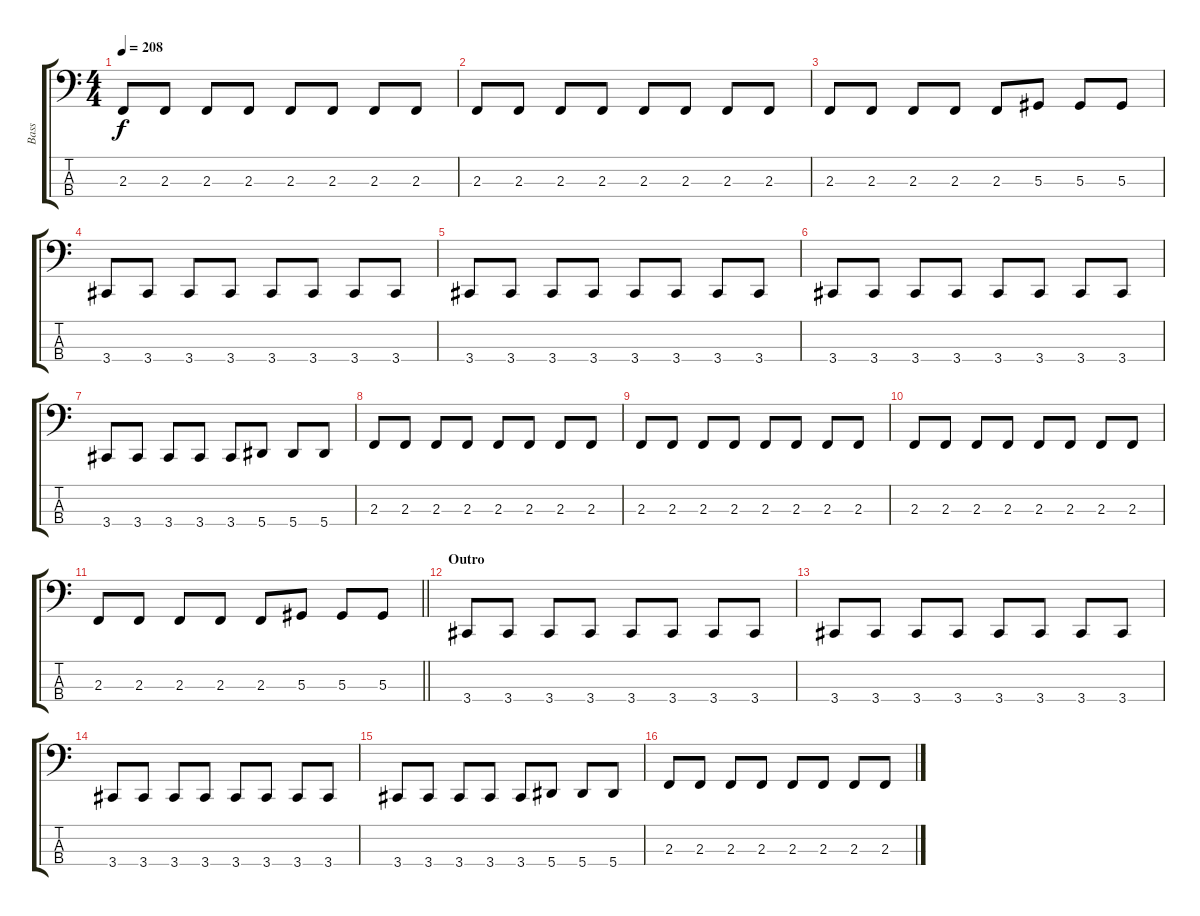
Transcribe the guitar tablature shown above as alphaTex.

\track ("Bass" "Bass") {instrument electricbassfinger}
\staff {score tabs}
\tuning (Db2 Ab1 Eb1 Bb0) {hide}
\ts (4 4)
\tempo 208
\clef f4
\ks c
2.3.8{dy f} 2.3.8 2.3.8 2.3.8 2.3.8 2.3.8 2.3.8 2.3.8 |
2.3.8 2.3.8 2.3.8 2.3.8 2.3.8 2.3.8 2.3.8 2.3.8 |
2.3.8 2.3.8 2.3.8 2.3.8 2.3.8 5.3.8 5.3.8 5.3.8 |
3.4.8 3.4.8 3.4.8 3.4.8 3.4.8 3.4.8 3.4.8 3.4.8 |
3.4.8 3.4.8 3.4.8 3.4.8 3.4.8 3.4.8 3.4.8 3.4.8 |
3.4.8 3.4.8 3.4.8 3.4.8 3.4.8 3.4.8 3.4.8 3.4.8 |
3.4.8 3.4.8 3.4.8 3.4.8 3.4.8 5.4.8 5.4.8 5.4.8 |
2.3.8 2.3.8 2.3.8 2.3.8 2.3.8 2.3.8 2.3.8 2.3.8 |
2.3.8 2.3.8 2.3.8 2.3.8 2.3.8 2.3.8 2.3.8 2.3.8 |
2.3.8 2.3.8 2.3.8 2.3.8 2.3.8 2.3.8 2.3.8 2.3.8 |
\barLineRight lightlight
2.3.8 2.3.8 2.3.8 2.3.8 2.3.8 5.3.8 5.3.8 5.3.8 |
\section ("" "Outro")
3.4.8 3.4.8 3.4.8 3.4.8 3.4.8 3.4.8 3.4.8 3.4.8 |
3.4.8 3.4.8 3.4.8 3.4.8 3.4.8 3.4.8 3.4.8 3.4.8 |
3.4.8 3.4.8 3.4.8 3.4.8 3.4.8 3.4.8 3.4.8 3.4.8 |
3.4.8 3.4.8 3.4.8 3.4.8 3.4.8 5.4.8 5.4.8 5.4.8 |
2.3.8 2.3.8 2.3.8 2.3.8 2.3.8 2.3.8 2.3.8 2.3.8
